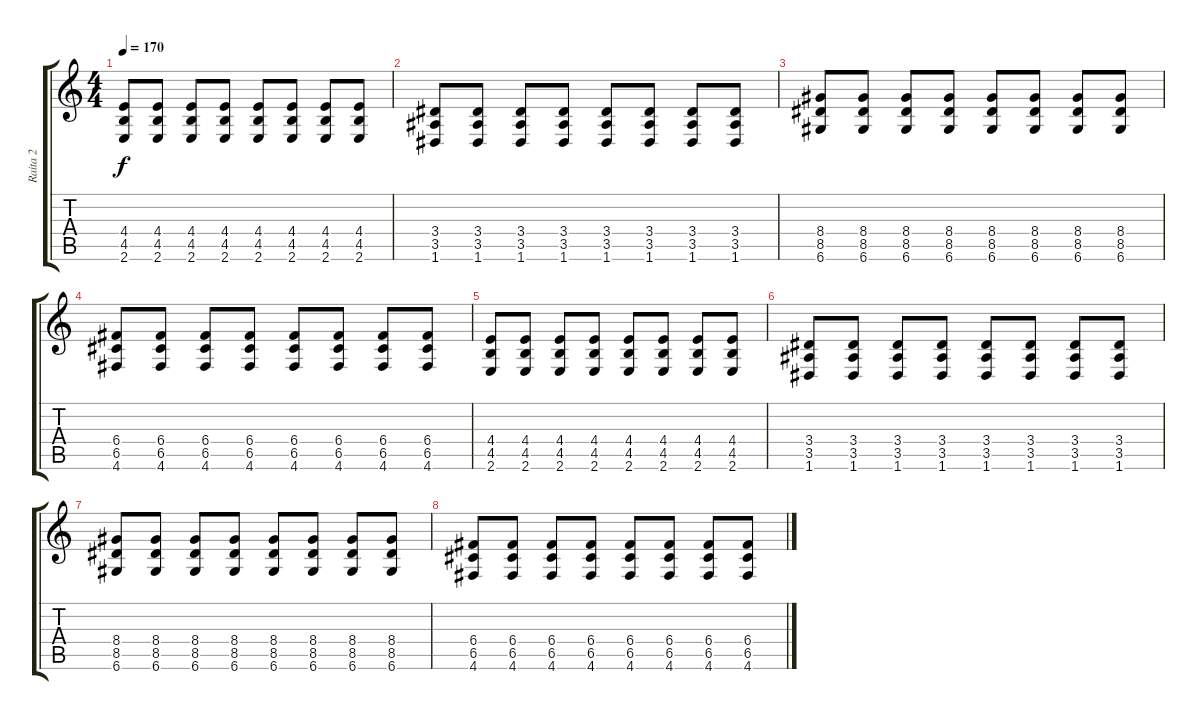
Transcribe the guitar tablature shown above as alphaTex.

\track ("Raita 2" "Raita 2") {instrument distortionguitar}
\staff {score tabs}
\tuning (D4 A3 F3 C3 G2 D2) {hide}
\ts (4 4)
\tempo 170
\clef g2
\ks c
(4.4 4.5 2.6).8{dy f} (4.4 4.5 2.6).8 (4.4 4.5 2.6).8 (4.4 4.5 2.6).8 (4.4 4.5 2.6).8 (4.4 4.5 2.6).8 (4.4 4.5 2.6).8 (4.4 4.5 2.6).8 |
(3.4 3.5 1.6).8 (3.4 3.5 1.6).8 (3.4 3.5 1.6).8 (3.4 3.5 1.6).8 (3.4 3.5 1.6).8 (3.4 3.5 1.6).8 (3.4 3.5 1.6).8 (3.4 3.5 1.6).8 |
(8.4 8.5 6.6).8 (8.4 8.5 6.6).8 (8.4 8.5 6.6).8 (8.4 8.5 6.6).8 (8.4 8.5 6.6).8 (8.4 8.5 6.6).8 (8.4 8.5 6.6).8 (8.4 8.5 6.6).8 |
(6.4 6.5 4.6).8 (6.4 6.5 4.6).8 (6.4 6.5 4.6).8 (6.4 6.5 4.6).8 (6.4 6.5 4.6).8 (6.4 6.5 4.6).8 (6.4 6.5 4.6).8 (6.4 6.5 4.6).8 |
(4.4 4.5 2.6).8 (4.4 4.5 2.6).8 (4.4 4.5 2.6).8 (4.4 4.5 2.6).8 (4.4 4.5 2.6).8 (4.4 4.5 2.6).8 (4.4 4.5 2.6).8 (4.4 4.5 2.6).8 |
(3.4 3.5 1.6).8 (3.4 3.5 1.6).8 (3.4 3.5 1.6).8 (3.4 3.5 1.6).8 (3.4 3.5 1.6).8 (3.4 3.5 1.6).8 (3.4 3.5 1.6).8 (3.4 3.5 1.6).8 |
(8.4 8.5 6.6).8 (8.4 8.5 6.6).8 (8.4 8.5 6.6).8 (8.4 8.5 6.6).8 (8.4 8.5 6.6).8 (8.4 8.5 6.6).8 (8.4 8.5 6.6).8 (8.4 8.5 6.6).8 |
(6.4 6.5 4.6).8 (6.4 6.5 4.6).8 (6.4 6.5 4.6).8 (6.4 6.5 4.6).8 (6.4 6.5 4.6).8 (6.4 6.5 4.6).8 (6.4 6.5 4.6).8 (6.4 6.5 4.6).8
